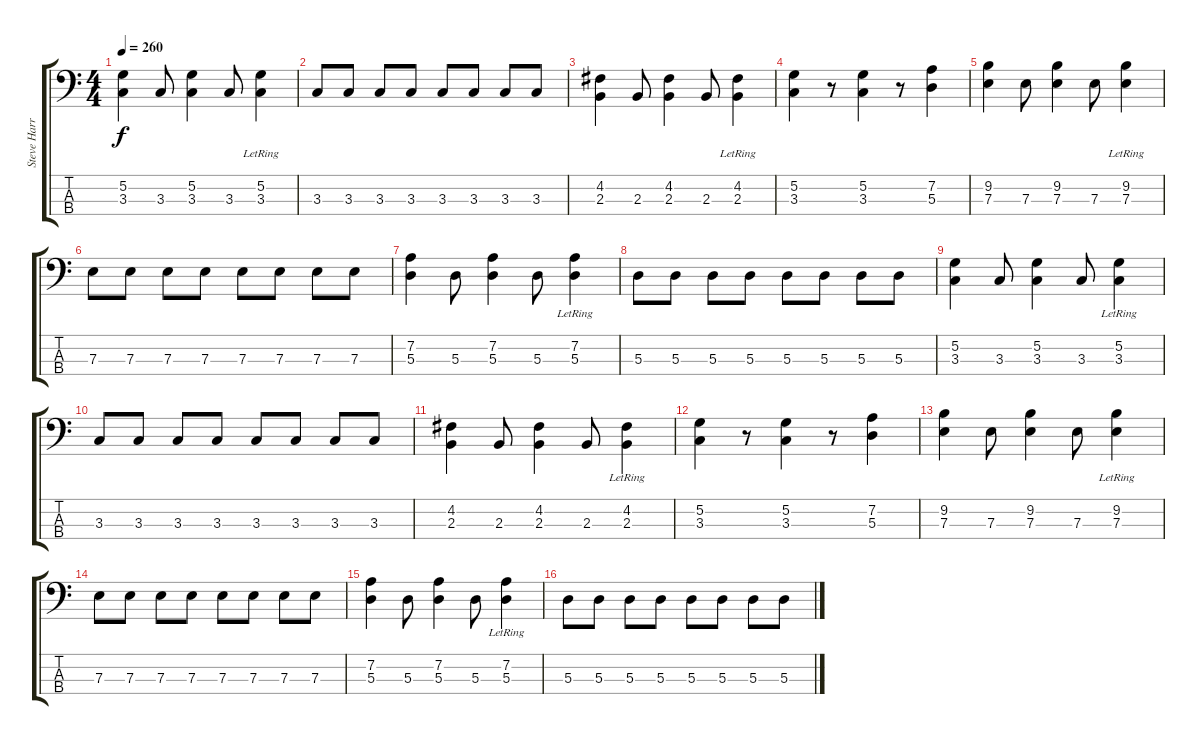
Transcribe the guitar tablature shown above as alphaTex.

\track ("Steve Harris" "Steve Harr") {instrument electricbassfinger}
\staff {score tabs}
\tuning (G2 D2 A1 E1) {hide}
\ts (4 4)
\tempo 260
\clef f4
\ks c
(5.2 3.3).4{dy f} 3.3.8 (5.2 3.3).4 3.3.8 (5.2{lr} 3.3).4 |
3.3.8 3.3.8 3.3.8 3.3.8 3.3.8 3.3.8 3.3.8 3.3.8 |
(4.2 2.3).4 2.3.8 (4.2 2.3).4 2.3.8 (4.2{lr} 2.3).4 |
(5.2 3.3).4 r.8 (5.2 3.3).4 r.8 (7.2 5.3).4 |
(9.2 7.3).4 7.3.8 (9.2 7.3).4 7.3.8 (9.2{lr} 7.3).4 |
7.3.8 7.3.8 7.3.8 7.3.8 7.3.8 7.3.8 7.3.8 7.3.8 |
(7.2 5.3).4 5.3.8 (7.2 5.3).4 5.3.8 (7.2{lr} 5.3).4 |
5.3.8 5.3.8 5.3.8 5.3.8 5.3.8 5.3.8 5.3.8 5.3.8 |
(5.2 3.3).4 3.3.8 (5.2 3.3).4 3.3.8 (5.2{lr} 3.3).4 |
3.3.8 3.3.8 3.3.8 3.3.8 3.3.8 3.3.8 3.3.8 3.3.8 |
(4.2 2.3).4 2.3.8 (4.2 2.3).4 2.3.8 (4.2{lr} 2.3).4 |
(5.2 3.3).4 r.8 (5.2 3.3).4 r.8 (7.2 5.3).4 |
(9.2 7.3).4 7.3.8 (9.2 7.3).4 7.3.8 (9.2{lr} 7.3).4 |
7.3.8 7.3.8 7.3.8 7.3.8 7.3.8 7.3.8 7.3.8 7.3.8 |
(7.2 5.3).4 5.3.8 (7.2 5.3).4 5.3.8 (7.2{lr} 5.3).4 |
5.3.8 5.3.8 5.3.8 5.3.8 5.3.8 5.3.8 5.3.8 5.3.8
